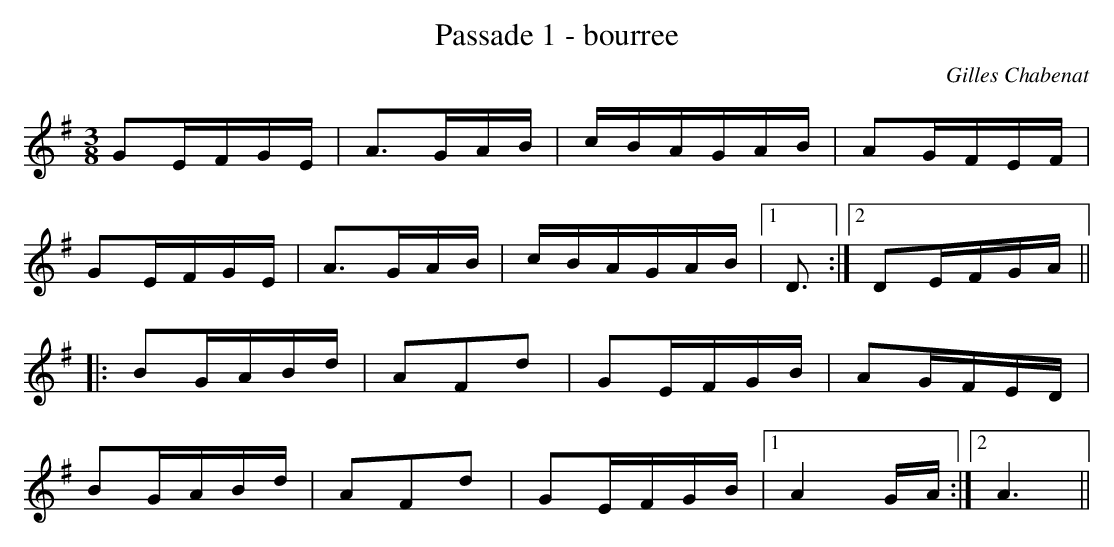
X:1
T:Passade 1 - bourree
C:Gilles Chabenat
M:3/8
L:1/16
K:Dmixo
G2EFGE|A3GAB|cBAGAB|A2GFEF|
G2EFGE|A3GAB|cBAGAB|1D3:|2D2EFGA||
|:B2GABd|A2F2d2|G2EFGB|A2GFED|
B2GABd|A2F2d2|G2EFGB|1A4GA:|2A6||
